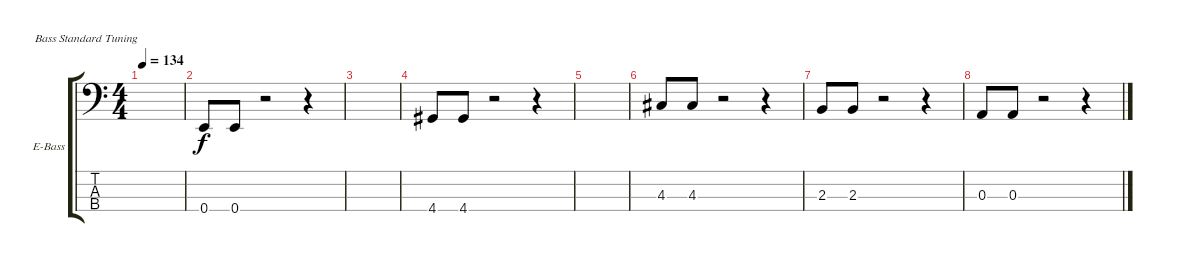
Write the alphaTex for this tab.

\defaultSystemsLayout 4
\bracketExtendMode groupsimilarinstruments
\firstSystemTrackNameOrientation horizontal
\otherSystemsTrackNameOrientation horizontal
\track ("Electric Bass" "E-Bass") {instrument electricbassfinger}
\staff {score tabs}
\tuning (G2 D2 A1 E1)
\ts (4 4)
\tempo 134
\clef f4
\scale
0.333333
\ks c
|
\scale
0.333333 0.4.8 0.4.8 r.2 r.4 |
\scale
0.333333 |
\scale
0.333333 4.4.8 4.4.8 r.2 r.4 |
\scale
0.333333 |
\scale
0.333333 4.3.8 4.3.8 r.2 r.4 |
\scale
0.333333 2.3.8 2.3.8 r.2 r.4 |
\scale
0.333333 0.3.8 0.3.8 r.2 r.4 |
\scale
0.333333 |
\scale
0.333333 |
\scale
0.333333 |
\scale
0.333333 |
\scale
0.333333 |
\scale
0.333333 |
\scale
0.333333 |
\scale
0.333333
